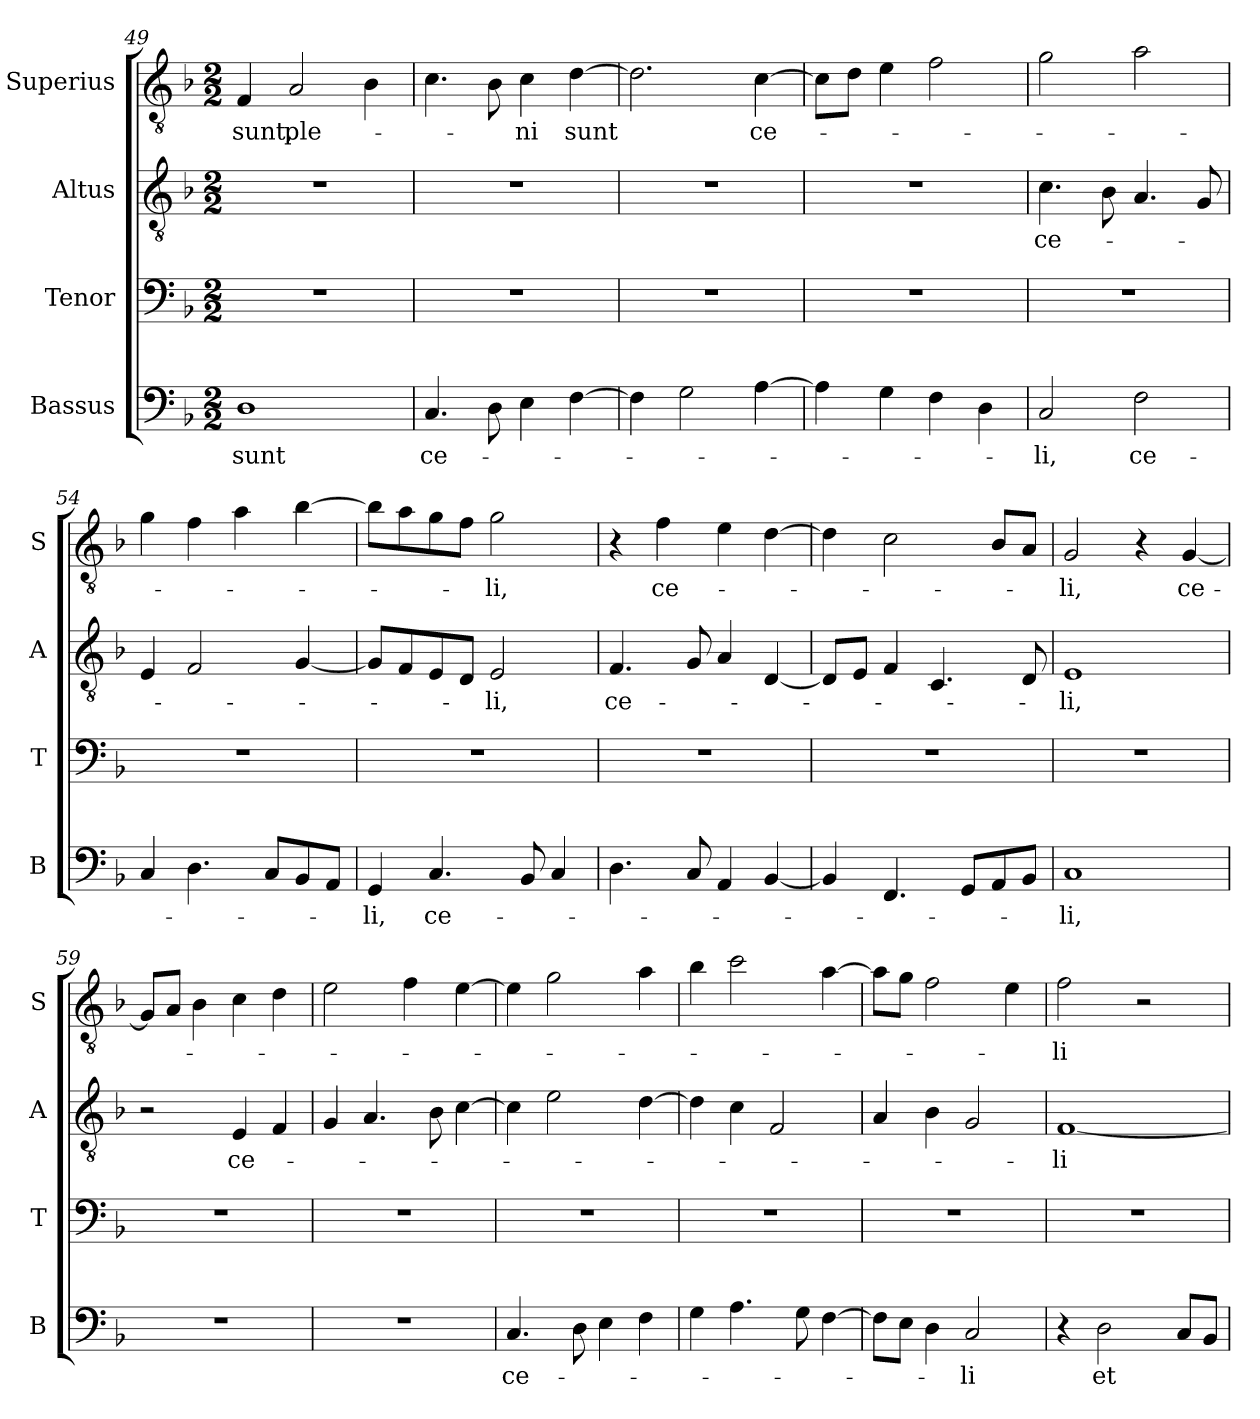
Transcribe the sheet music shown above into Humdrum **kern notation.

**kern	**text	**kern	**kern	**text	**kern	**text
*part4	*part4	*part3	*part2	*part2	*part1	*part1
*staff4	*staff4	*staff3	*staff2	*staff2	*staff1	*staff1
*I"Bassus	*	*I"Tenor	*I"Altus	*	*I"Superius	*
*I'B	*	*I'T	*I'A	*	*I'S	*
*clefF4	*	*clefF4	*clefGv2	*	*clefGv2	*
*k[b-]	*	*k[b-]	*k[b-]	*	*k[b-]	*
*M2/2	*	*M2/2	*M2/2	*	*M2/2	*
=49	=49	=49	=49	=49	=49	=49
!	!	!	!	!	!	!LO:LY:i
1D	sunt	1r	1r	.	4F	sunt,
!	!	!	!	!	!	!LO:LY:i
.	.	.	.	.	2A	ple-
.	.	.	.	.	4B-	.
=50	=50	=50	=50	=50	=50	=50
!	!LO:LY:i	!	!	!	!	!
4.C	ce-	1r	1r	.	4.c	.
8D	.	.	.	.	8B-	.
!	!	!	!	!	!	!LO:LY:i
4E	.	.	.	.	4c	-ni
[4F	.	.	.	.	[4d	sunt
=51	=51	=51	=51	=51	=51	=51
4F]	.	1r	1r	.	2.d]	.
2G	.	.	.	.	.	.
!	!	!	!	!	!	!LO:LY:i
[4A	.	.	.	.	[4c	ce-
=52	=52	=52	=52	=52	=52	=52
4A]	.	1r	1r	.	8cL]	.
.	.	.	.	.	8dJ	.
4G	.	.	.	.	4e	.
4F	.	.	.	.	2f	.
4D	.	.	.	.	.	.
=53	=53	=53	=53	=53	=53	=53
!	!LO:LY:i	!	!	!	!	!
2C	-li,	1r	4.c	ce-	2g	.
.	.	.	8B-	.	.	.
!	!LO:LY:i	!	!	!	!	!
2F	ce-	.	4.A	.	2a	.
.	.	.	8G	.	.	.
=54	=54	=54	=54	=54	=54	=54
4C	.	1r	4E	.	4g	.
4.D	.	.	2F	.	4f	.
.	.	.	.	.	4a	.
8CL	.	.	.	.	.	.
8BB-	.	.	[4G	.	[4b-	.
8AAJ	.	.	.	.	.	.
=55	=55	=55	=55	=55	=55	=55
!	!LO:LY:i	!	!	!	!	!
4GG	-li,	1r	8GL]	.	8b-L]	.
.	.	.	8F	.	8a	.
!	!LO:LY:i	!	!	!	!	!
4.C	ce-	.	8E	.	8g	.
.	.	.	8DJ	.	8fJ	.
!	!	!	!	!	!	!LO:LY:i
.	.	.	2E	-li,	2g	-li,
8BB-	.	.	.	.	.	.
4C	.	.	.	.	.	.
=56	=56	=56	=56	=56	=56	=56
!	!	!	!	!LO:LY:i	!	!
4.D	.	1r	4.F	ce-	4r	.
!	!	!	!	!	!	!LO:LY:i
.	.	.	.	.	4f	ce-
8C	.	.	8G	.	.	.
4AA	.	.	4A	.	4e	.
[4BB-	.	.	[4D	.	[4d	.
=57	=57	=57	=57	=57	=57	=57
4BB-]	.	1r	8DL]	.	4d]	.
.	.	.	8EJ	.	.	.
4.FF	.	.	4F	.	2c	.
.	.	.	4.C	.	.	.
8GGL	.	.	.	.	.	.
8AA	.	.	.	.	8B-L	.
8BB-J	.	.	8D	.	8AJ	.
=58	=58	=58	=58	=58	=58	=58
!	!LO:LY:i	!	!	!LO:LY:i	!	!LO:LY:i
1C	-li,	1r	1E	-li,	2G	-li,
.	.	.	.	.	4r	.
.	.	.	.	.	[4G	ce-
=59	=59	=59	=59	=59	=59	=59
1r	.	1r	2r	.	8GL]	.
.	.	.	.	.	8AJ	.
.	.	.	.	.	4B-	.
!	!	!	!	!LO:LY:i	!	!
.	.	.	4E	ce-	4c	.
.	.	.	4F	.	4d	.
=60	=60	=60	=60	=60	=60	=60
1r	.	1r	4G	.	2e	.
.	.	.	4.A	.	.	.
.	.	.	.	.	4f	.
.	.	.	8B-	.	.	.
.	.	.	[4c	.	[4e	.
=61	=61	=61	=61	=61	=61	=61
4.C	ce-	1r	4c]	.	4e]	.
.	.	.	2e	.	2g	.
8D	.	.	.	.	.	.
4E	.	.	.	.	.	.
4F	.	.	[4d	.	4a	.
=62	=62	=62	=62	=62	=62	=62
4G	.	1r	4d]	.	4b-	.
4.A	.	.	4c	.	2cc	.
.	.	.	2F	.	.	.
8G	.	.	.	.	.	.
[4F	.	.	.	.	[4a	.
=63	=63	=63	=63	=63	=63	=63
8FL]	.	1r	4A	.	8aL]	.
8EJ	.	.	.	.	8gJ	.
4D	.	.	4B-	.	2f	.
2C	-li	.	2G	.	.	.
.	.	.	.	.	4e	.
=64	=64	=64	=64	=64	=64	=64
!	!	!	!	!LO:LY:i	!	!
4r	.	1r	[1F	-li	2f	-li
2D	et	.	.	.	.	.
.	.	.	.	.	2r	.
8CL	.	.	.	.	.	.
8BB-J	.	.	.	.	.	.
=	=	=	=	=	=	=
*-	*-	*-	*-	*-	*-	*-
